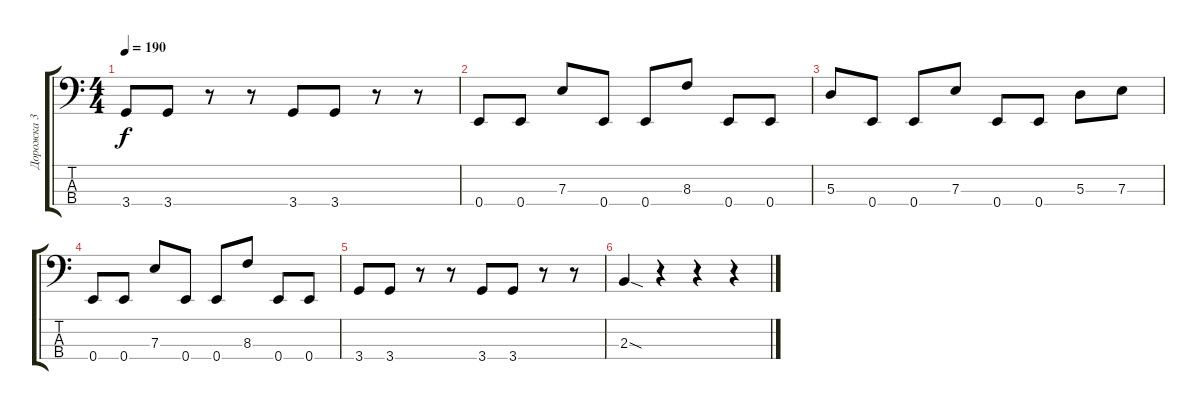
\track ("Дорожка 3" "Дорожка 3") {instrument electricbasspick}
\staff {score tabs}
\tuning (G2 D2 A1 E1) {hide}
\ts (4 4)
\tempo 190
\clef f4
\ks c
3.4.8{dy f} 3.4.8 r.8 r.8 3.4.8 3.4.8 r.8 r.8 |
0.4.8 0.4.8 7.3.8 0.4.8 0.4.8 8.3.8 0.4.8 0.4.8 |
5.3.8 0.4.8 0.4.8 7.3.8 0.4.8 0.4.8 5.3.8 7.3.8 |
0.4.8 0.4.8 7.3.8 0.4.8 0.4.8 8.3.8 0.4.8 0.4.8 |
3.4.8 3.4.8 r.8 r.8 3.4.8 3.4.8 r.8 r.8 |
2.3{sod}.4 r.4 r.4 r.4
